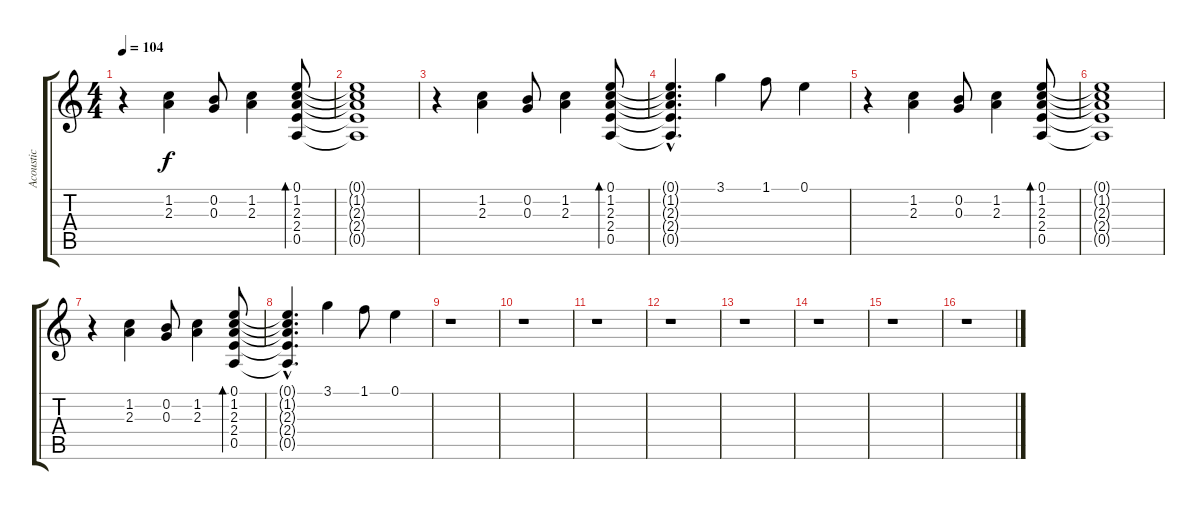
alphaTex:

\track ("Acoustic" "Acoustic") {instrument acousticguitarsteel}
\staff {score tabs}
\tuning (E4 B3 G3 D3 A2 E2) {hide}
\ts (4 4)
\tempo 104
\clef g2
\ks c
r.4{dy f instrument acousticguitarsteel} (1.2 2.3).4 (0.2 0.3).8 (1.2 2.3).4 (0.1 1.2 2.3 2.4 0.5).8{bd 60} |
(0.1{t} 1.2{t} 2.3{t} 2.4{t} 0.5{t}).1 |
r.4 (1.2 2.3).4 (0.2 0.3).8 (1.2 2.3).4 (0.1 1.2 2.3 2.4 0.5).8{bd 60} |
(0.1{hac t} 1.2{hac t} 2.3{hac t} 2.4{hac t} 0.5{hac t}).4{d} 3.1.4 1.1.8 0.1.4 |
r.4 (1.2 2.3).4 (0.2 0.3).8 (1.2 2.3).4 (0.1 1.2 2.3 2.4 0.5).8{bd 60} |
(0.1{t} 1.2{t} 2.3{t} 2.4{t} 0.5{t}).1 |
r.4 (1.2 2.3).4 (0.2 0.3).8 (1.2 2.3).4 (0.1 1.2 2.3 2.4 0.5).8{bd 60} |
(0.1{hac t} 1.2{hac t} 2.3{hac t} 2.4{hac t} 0.5{hac t}).4{d} 3.1.4 1.1.8 0.1.4 |
r.1 |
r.1 |
r.1 |
r.1 |
r.1 |
r.1 |
r.1 |
r.1
